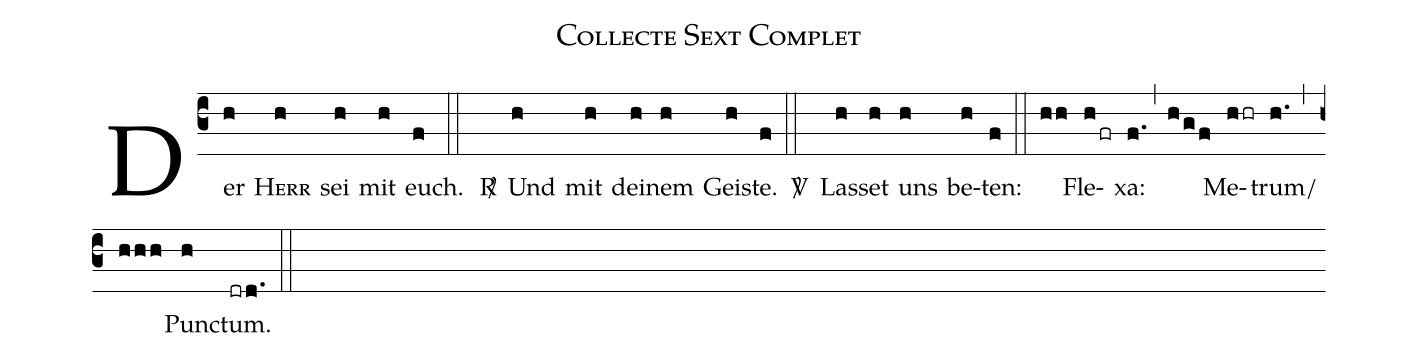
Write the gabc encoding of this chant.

name: Collecte Sext Complet;
%%
(c3) Der(h) <sc>Herr</sc>(h) sei(h) mit(h) euch.(f) (::) <v>\Rbar{}</v>() Und(h) mit(h) dei(h)nem(h) Gei(h)ste.(f) (::) <v>\Vbar{}</v>() Las(h)set(h) uns(h) be(h)ten:(f) (::)
(h/h)Fle(h/fr)xa:(f.) (,) (h/g/f) Me(h/hr)trum/(h.) (,) (h/h/h) Pun(h)ctum.(dr/d.) (::)
